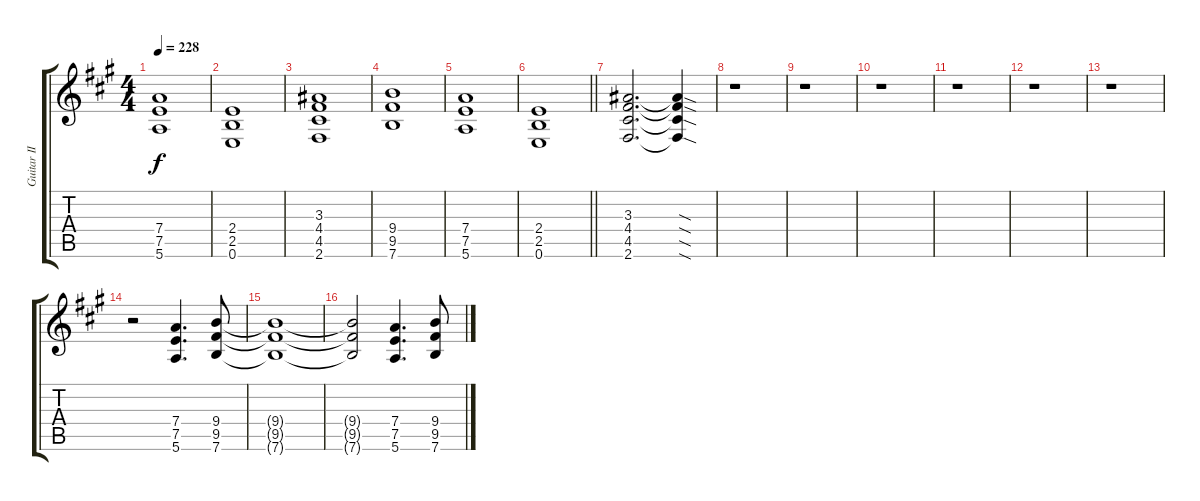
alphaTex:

\track ("Guitar II" "Guitar II") {mute instrument distortionguitar}
\staff {score tabs}
\tuning (E4 B3 G3 D3 A2 E2) {hide}
\ts (4 4)
\tempo 228
\clef g2
\ks a
(7.4 7.5 5.6).1{dy f} |
(2.4 2.5 0.6).1 |
(3.3 4.4 4.5 2.6).1 |
(9.4 9.5 7.6).1 |
(7.4 7.5 5.6).1 |
\barLineRight lightlight
(2.4 2.5 0.6).1 |
(3.3 4.4 4.5 2.6).2{d} (3.3{sod t} 4.4{sod t} 4.5{sod t} 2.6{sod t}).4 |
r.1 |
r.1 |
r.1 |
r.1 |
r.1 |
r.1 |
r.2 (7.4 7.5 5.6).4{d} (9.4 9.5 7.6).8 |
(9.4{t} 9.5{t} 7.6{t}).1 |
(9.4{t} 9.5{t} 7.6{t}).2 (7.4 7.5 5.6).4{d} (9.4 9.5 7.6).8
